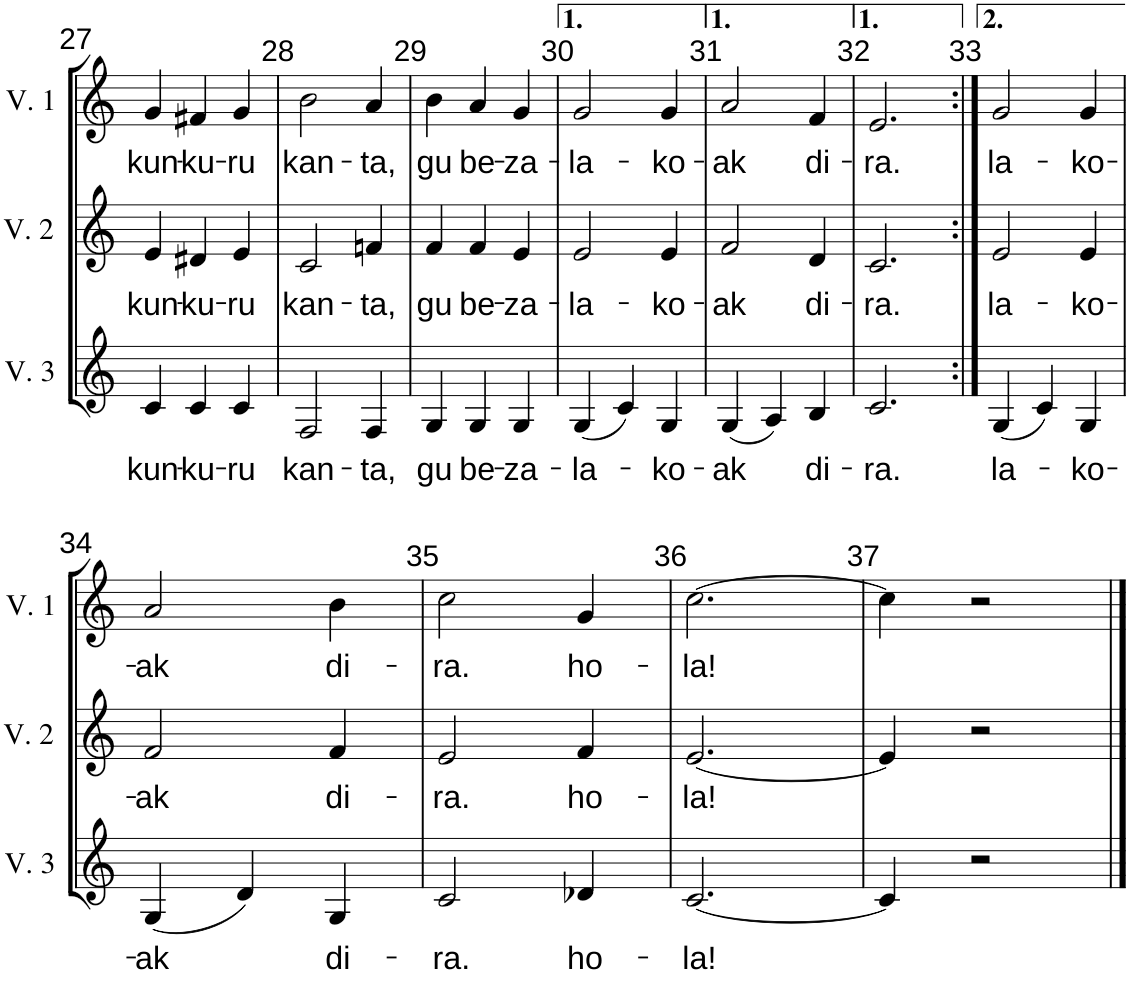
**kern	**text	**kern	**text	**kern	**text
*part3	*part3	*part2	*part2	*part1	*part1
*staff3	*staff3	*staff2	*staff2	*staff1	*staff1
*I"Voix 3	*	*I"Voix 2	*	*I"Voix 1	*
*I'V. 3	*	*I'V. 2	*	*I'V. 1	*
!!LO:PB:g=z
*clefG2	*	*clefG2	*	*clefG2	*
*k[]	*	*k[]	*	*k[]	*
*M3/4	*	*M3/4	*	*M3/4	*
=27	=27	=27	=27	=27	=27
!	!LO:LY:b	!	!LO:LY:b	!	!LO:LY:b
4c/	kun-	4e/	kun-	4g/	kun-
!	!LO:LY:b	!	!LO:LY:b	!	!LO:LY:b
4c/	-ku-	4d#X/	-ku-	4f#X/	-ku-
!	!LO:LY:b	!	!LO:LY:b	!	!LO:LY:b
4c/	-ru	4e/	-ru	4g/	-ru
=28	=28	=28	=28	=28	=28
!	!LO:LY:b	!	!LO:LY:b	!	!LO:LY:b
2F/	kan-	2c/	kan-	2b\	kan-
!	!LO:LY:b	!	!LO:LY:b	!	!LO:LY:b
4F/	-ta,	4fn/	-ta,	4a/	-ta,
=29	=29	=29	=29	=29	=29
!	!LO:LY:b	!	!LO:LY:b	!	!LO:LY:b
4G/	gu	4f/	gu	4b\	gu
!	!LO:LY:b	!	!LO:LY:b	!	!LO:LY:b
4G/	be-	4f/	be-	4a/	be-
!	!LO:LY:b	!	!LO:LY:b	!	!LO:LY:b
4G/	-za-	4e/	-za-	4g/	-za-
=30	=30	=30	=30	=30	=30
!	!LO:LY:b	!	!LO:LY:b	!	!LO:LY:b
(4G/	-la-	2e/	-la-	2g/	-la-
4c/)	.	.	.	.	.
!	!LO:LY:b	!	!LO:LY:b	!	!LO:LY:b
4G/	-ko-	4e/	-ko-	4g/	-ko-
=31	=31	=31	=31	=31	=31
!	!LO:LY:b	!	!LO:LY:b	!	!LO:LY:b
(4G/	-ak	2f/	-ak	2a/	-ak
4A/)	.	.	.	.	.
!	!LO:LY:b	!	!LO:LY:b	!	!LO:LY:b
4B/	di-	4d/	di-	4f/	di-
=32	=32	=32	=32	=32	=32
!	!LO:LY:b	!	!LO:LY:b	!	!LO:LY:b
2.c/	-ra.	2.c/	-ra.	2.e/	-ra.
=33:|!	=33:|!	=33:|!	=33:|!	=33:|!	=33:|!
!	!LO:LY:b	!	!LO:LY:b	!	!LO:LY:b
(4G/	-la-	2e/	-la-	2g/	-la-
4c/)	.	.	.	.	.
!	!LO:LY:b	!	!LO:LY:b	!	!LO:LY:b
4G/	-ko-	4e/	-ko-	4g/	-ko-
!!LO:LB:g=z
=34	=34	=34	=34	=34	=34
!	!LO:LY:b	!	!LO:LY:b	!	!LO:LY:b
(4G/	-ak	2f/	-ak	2a/	-ak
4d/)	.	.	.	.	.
!	!LO:LY:b	!	!LO:LY:b	!	!LO:LY:b
4G/	di-	4f/	di-	4b\	di-
=35	=35	=35	=35	=35	=35
!	!LO:LY:b	!	!LO:LY:b	!	!LO:LY:b
2c/	-ra.	2e/	-ra.	2cc\	-ra.
!	!LO:LY:b	!	!LO:LY:b	!	!LO:LY:b
4d-X/	ho-	4f/	ho-	4g/	ho-
=36	=36	=36	=36	=36	=36
!	!LO:LY:b	!	!LO:LY:b	!	!LO:LY:b
[2.c/	-la!	[2.e/	-la!	[2.cc\	-la!
=37	=37	=37	=37	=37	=37
4c/]	.	4e/]	.	4cc\]	.
2r	.	2r	.	2r	.
==	==	==	==	==	==
*-	*-	*-	*-	*-	*-
